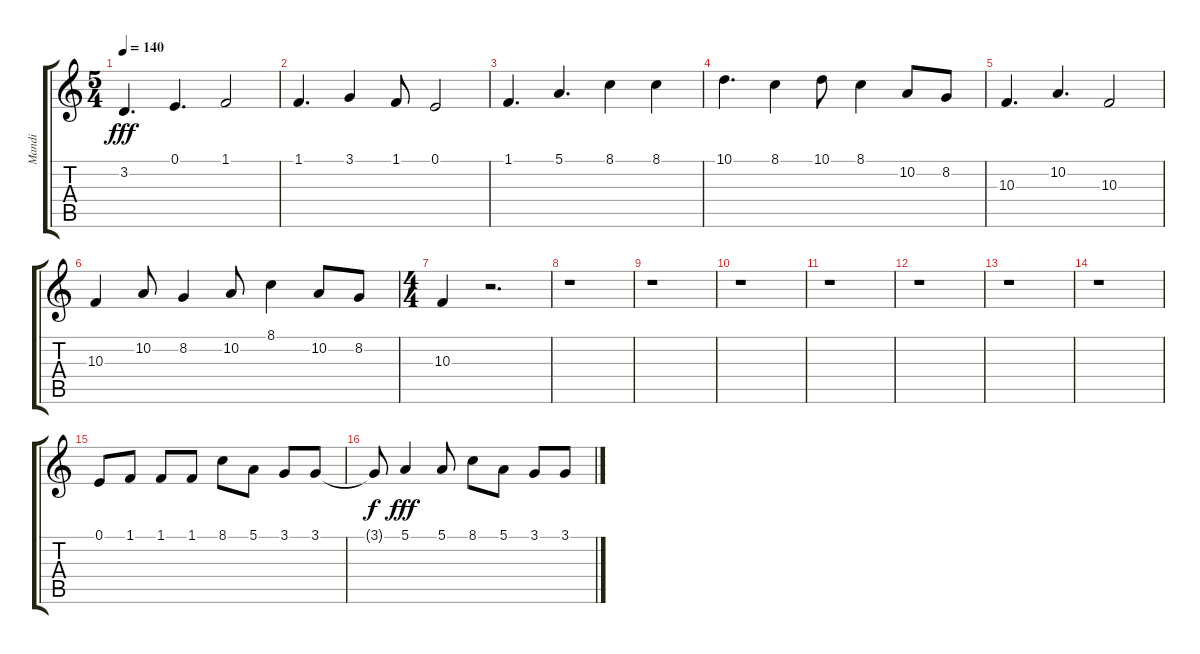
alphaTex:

\track ("Mandi" "Mandi") {instrument voiceoohs}
\staff {score tabs}
\tuning (E4 B3 G3 D3 A2 E2) {hide}
\ts (5 4)
\tempo 140
\clef g2
\ks c
3.2.4{d dy fff} 0.1.4{d} 1.1.2 |
1.1.4{d} 3.1.4 1.1.8 0.1.2 |
1.1.4{d} 5.1.4{d} 8.1.4 8.1.4 |
10.1.4{d} 8.1.4 10.1.8 8.1.4 10.2.8 8.2.8 |
10.3.4{d} 10.2.4{d} 10.3.2 |
10.3.4 10.2.8 8.2.4 10.2.8 8.1.4 10.2.8 8.2.8 |
\ts (4 4)
10.3.4 r.2{d} |
r.1 |
r.1 |
r.1 |
r.1 |
r.1 |
r.1 |
r.1 |
0.1.8 1.1.8 1.1.8 1.1.8 8.1.8 5.1.8 3.1.8 3.1.8 |
3.1{t}.8{dy f} 5.1.4{dy fff} 5.1.8 8.1.8 5.1.8 3.1.8 3.1.8
